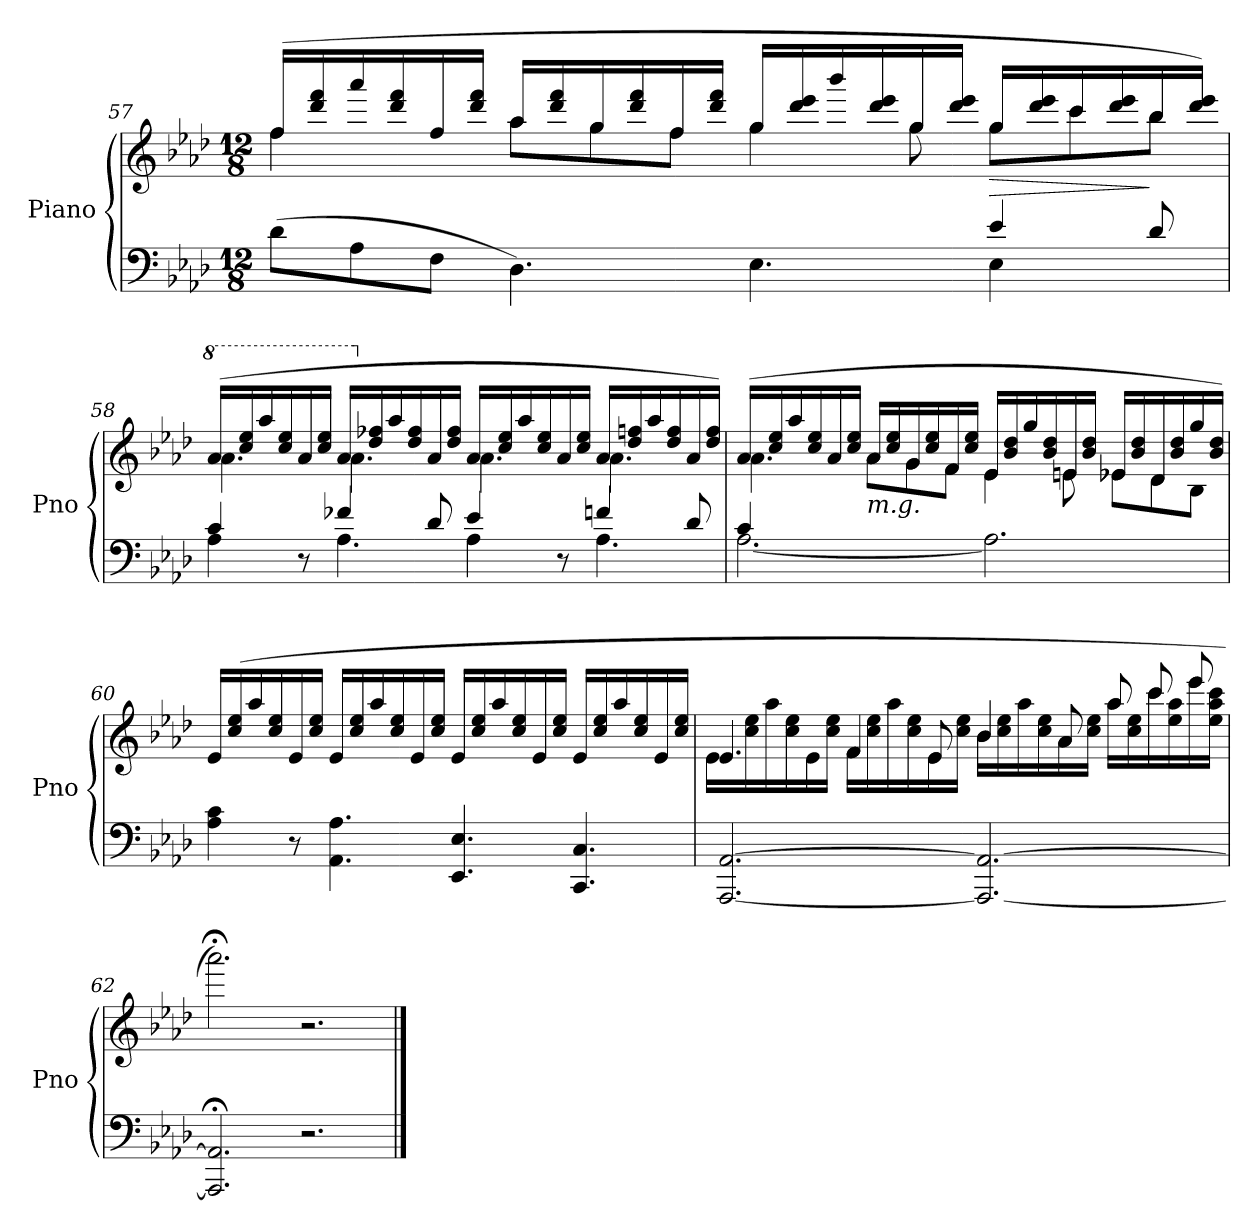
**kern	**dynam	**kern
*part2	*part2	*part1
*staff2	*staff2	*staff1
*I"Piano	*	*I"Piano
*I'Pno	*	*I'Pno
*clefF4	*	*clefG2
*k[b-e-a-d-]	*	*k[b-e-a-d-]
*A-:	*	*A-:
*M12/8	*	*M12/8
=57	=57	=57
*^	*	*^
2.ryy	(>8d-\L	.	(16ff/LL	4ff\
.	.	.	16ddd-/ 16fff/	.
.	8A-\	.	16aaa-/	.
.	.	.	16ddd-/ 16fff/	.
.	8F\J	.	16ff/	8ryy
.	.	.	16ddd-/ 16fff/JJ	.
.	4.D-\)	.	16aa-/LL	8aa-\L
.	.	.	16ddd-/ 16fff/	.
.	.	.	16gg/	8gg\
.	.	.	16ddd-/ 16fff/	.
.	.	.	16ff/	8ff\J
.	.	.	16ddd-/ 16fff/JJ	.
4.ryy	4.E-\	.	16gg/LL	4gg\
.	.	.	16ddd-/ 16eee-/	.
.	.	.	16bbb-/	.
.	.	.	16ddd-/ 16eee-/	.
.	.	.	16gg/	8gg\
.	.	.	16ddd-/ 16eee-/JJ	.
!	!	!LO:HP:a	!	!
4e-/	4E-\	>	16gg/LL	8gg\L
.	.	.	16ddd-/ 16eee-/	.
.	.	.	16ccc/	8ccc\
.	.	.	16ddd-/ 16eee-/	.
8d-/	8ryy	]	16bb-/	8bb-\J
.	.	.	16ddd-/ 16eee-/JJ)	.
=58	=58	=58	=58	=58
*	*	*	*8va	*
4c/	4A-\	.	(16aa-/LL	4.aa-\
.	.	.	16ccc/ 16eee-/	.
.	.	.	16aaa-/	.
.	.	.	16ccc/ 16eee-/	.
8r	8ryy	.	16aa-/	.
.	.	.	16ccc/ 16eee-/JJ	.
4f-X/	4.A-\	.	16aa-/LL	4.aa-\
*	*	*	*X8va	*
.	.	.	16dd-/ 16ff-X/	.
.	.	.	16aa-/	.
.	.	.	16dd-/ 16ff-/	.
8d-/	.	.	16a-/	.
.	.	.	16dd-/ 16ff-/JJ	.
4e-/	4A-\	.	16a-/LL	4.a-\
.	.	.	16cc/ 16ee-/	.
.	.	.	16aa-/	.
.	.	.	16cc/ 16ee-/	.
8r	8ryy	.	16a-/	.
.	.	.	16cc/ 16ee-/JJ	.
4fn/	4.A-\	.	16a-/LL	4.a-\
.	.	.	16dd-/ 16ffn/	.
.	.	.	16aa-/	.
.	.	.	16dd-/ 16ff/	.
8d-/	.	.	16a-/	.
.	.	.	16dd-/ 16ff/JJ)	.
=59	=59	=59	=59	=59
4c/	[2.A-\	.	(16a-/LL	4.a-\
.	.	.	16cc/ 16ee-/	.
.	.	.	16aa-/	.
.	.	.	16cc/ 16ee-/	.
8ryy	.	.	16a-/	.
.	.	.	16cc/ 16ee-/JJ	.
!	!	!	!LO:TX:b:i:t=m.g.	!
4.ryy	.	.	16a-/LL	8a-\L
.	.	.	16cc/ 16ee-/	.
.	.	.	16g/	8g\
.	.	.	16cc/ 16ee-/	.
.	.	.	16f/	8f\J
.	.	.	16cc/ 16ee-/JJ	.
2.ryy	2.A-\]	.	16e-/LL	4e-\
.	.	.	16b-/ 16dd-/	.
.	.	.	16gg/	.
.	.	.	16b-/ 16dd-/	.
.	.	.	16en/	8e\
.	.	.	16b-/ 16dd-/JJ	.
.	.	.	16e-X/LL	8e-X\L
.	.	.	16b-/ 16dd-/	.
.	.	.	16d-/	8d-\
.	.	.	16b-/ 16dd-/	.
.	.	.	16gg/	8B-\J
.	.	.	16b-/ 16dd-/JJ)	.
*v	*v	*	*	*
*	*	*v	*v
=60	=60	=60
4A-\ 4c\	.	16e-/LL
.	.	(16cc/ 16ee-/
.	.	16aa-/
.	.	16cc/ 16ee-/
8r	.	16e-/
.	.	16cc/ 16ee-/JJ
4.AA-\ 4.A-\	.	16e-/LL
.	.	16cc/ 16ee-/
.	.	16aa-/
.	.	16cc/ 16ee-/
.	.	16e-/
.	.	16cc/ 16ee-/JJ
4.EE-/ 4.E-/	.	16e-/LL
.	.	16cc/ 16ee-/
.	.	16aa-/
.	.	16cc/ 16ee-/
.	.	16e-/
.	.	16cc/ 16ee-/JJ
4.CC/ 4.C/	.	16e-/LL
.	.	16cc/ 16ee-/
.	.	16aa-/
.	.	16cc/ 16ee-/
.	.	16e-/
.	.	16cc/ 16ee-/JJ
=61	=61	=61
*	*	*^
[2.AAA-/ [<2.AA-/	.	4.e-/	16e-\LL
.	.	.	16cc\ 16ee-\
.	.	.	16aa-\
.	.	.	16cc\ 16ee-\
.	.	.	16e-\
.	.	.	16cc\ 16ee-\JJ
.	.	4f/	16f\LL
.	.	.	16cc\ 16ee-\
.	.	.	16aa-\
.	.	.	16cc\ 16ee-\
.	.	8e-/	16e-\
.	.	.	16cc\ 16ee-\JJ
2.AAA-_/ 2.AA-_/	.	4b-/	16b-\LL
.	.	.	16cc\ 16ee-\
.	.	.	16aa-\
.	.	.	16cc\ 16ee-\
.	.	8a-/	16a-\
.	.	.	16cc\ 16ee-\JJ
.	.	8aa-/	16aa-\LL
.	.	.	16cc\ 16ee-\
.	.	8ccc/	16ccc\
.	.	.	16ee-\ 16aa-\
.	.	8eee-/	16eee-\
.	.	.	16ee-\ 16aa-\ 16ccc\JJ
*	*	*v	*v
=62	=62	=62
2.AAA-];/ 2.AA-];/	.	2.aaa-;<\)
2.r	.	2.r
==	==	==
*-	*-	*-
